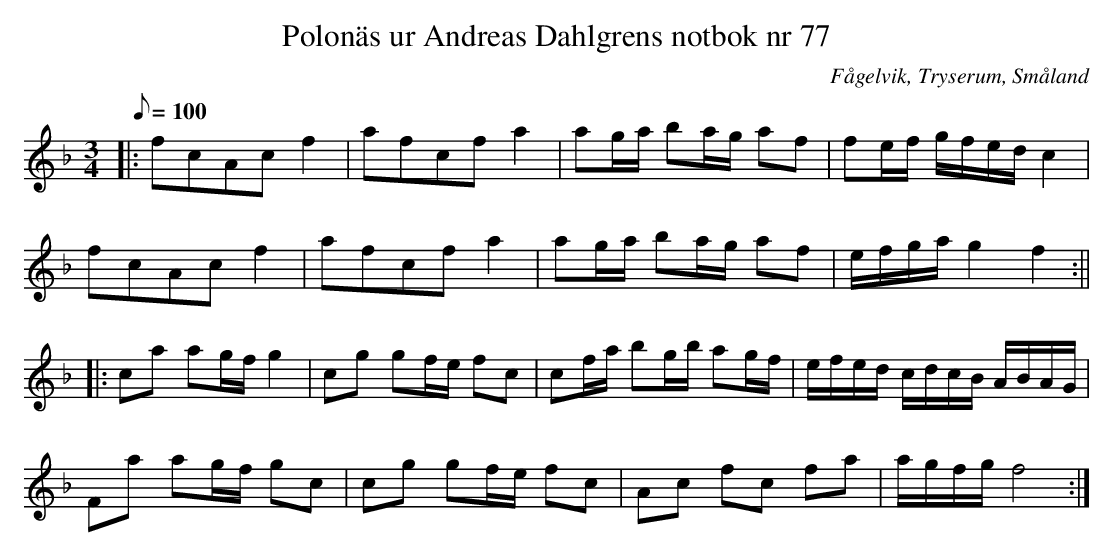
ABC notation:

X:1
T:Polonäs ur Andreas Dahlgrens notbok nr 77
O:Fågelvik, Tryserum, Småland
M:3/4
Q:100
L:1/8
K:F
|:fcAcf2|afcfa2|ag/a/ ba/g/ af|fe/f/ g/f/e/d/ c2|
fcAcf2|afcfa2|ag/a/ ba/g/ af|e/f/g/a/ g2f2:||
|:ca ag/f/ g2|cg gf/e/ fc|cf/a/ bg/b/ ag/f/|e/f/e/d/ c/d/c/B/ A/B/A/G/|
Fa ag/f/ gc|cg gf/e/ fc|Ac fc fa|a/g/f/g/ f4:|
